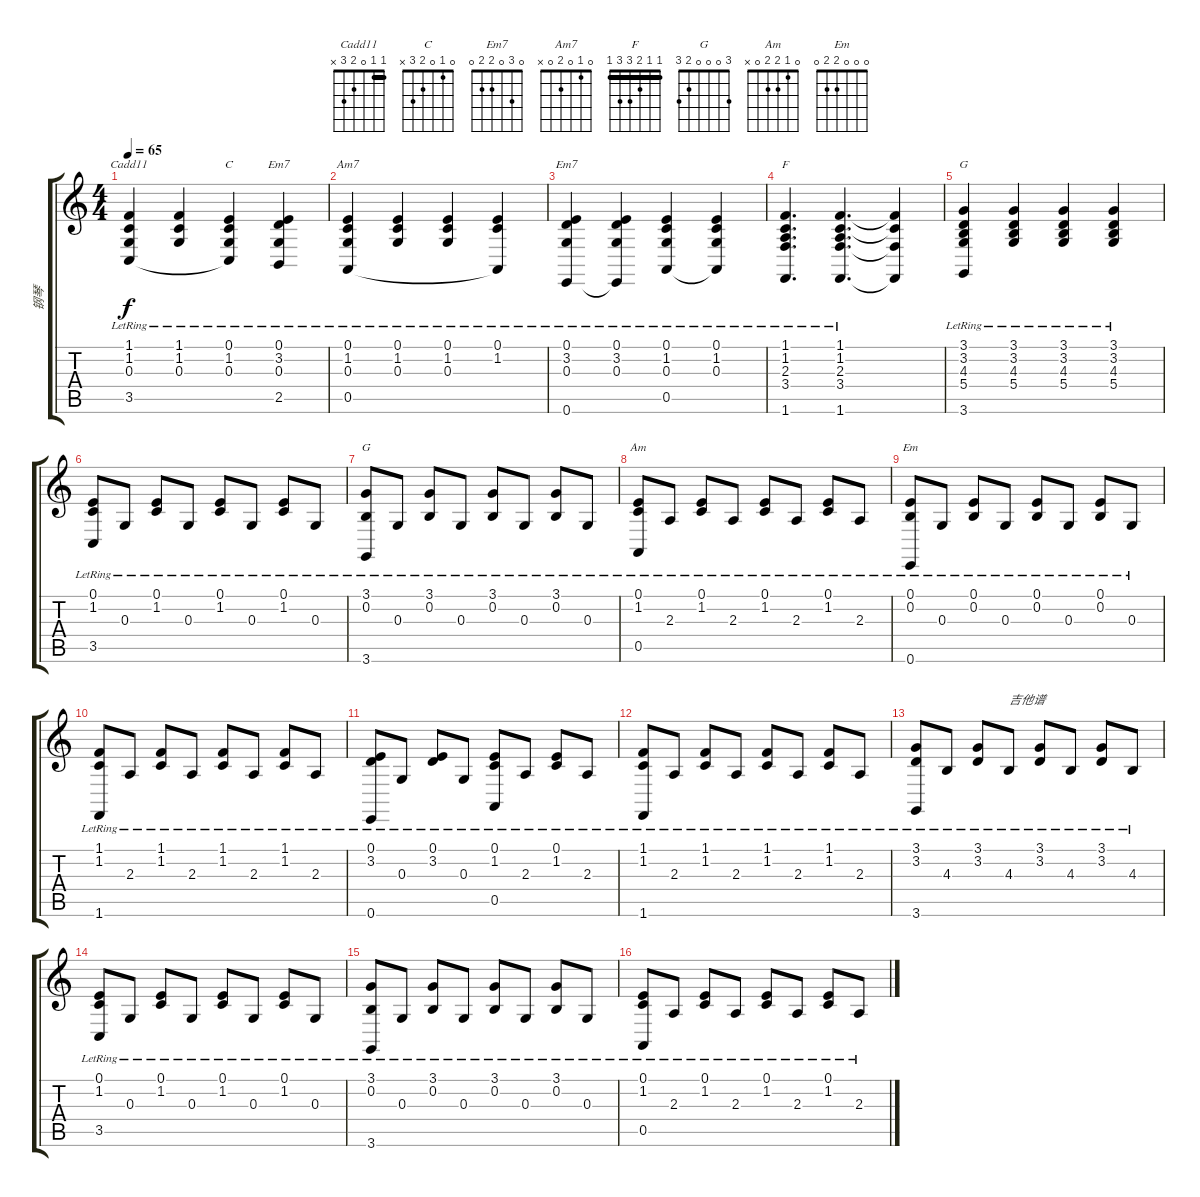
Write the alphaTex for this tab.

\track ("钢琴" "钢琴") {instrument acousticgrandpiano}
\staff {score tabs}
\tuning (E4 B3 G3 D3 A2 E2) {hide}
\chord ("Cadd11" 1 1 0 2 3 x) {barre 1}
\chord ("C" 0 1 0 2 3 x)
\chord ("Em7" 0 3 0 0 2 0)
\chord ("Am7" 0 1 0 2 0 x)
\chord ("Em7" 0 3 0 2 2 0)
\chord ("F" 1 1 2 3 3 1) {barre 1}
\chord ("G" 3 0 0 0 2 x)
\chord ("G" 3 0 0 0 2 3)
\chord ("Am" 0 1 2 2 0 x)
\chord ("Em" 0 0 0 2 2 0)
\ts (4 4)
\tempo 65
\clef g2
\ks c
(1.1{lr} 1.2{lr} 0.3{lr} 3.5{lr}).4{ch "Cadd11" dy f} (1.1{lr} 1.2{lr} 0.3{lr}).4 (0.1{lr} 1.2{lr} 0.3{lr} 3.5{t}).4{ch "C"} (0.1{lr} 3.2{lr} 0.3{lr} 2.5{lr}).4{ch "Em7"} |
(0.1{lr} 1.2{lr} 0.3{lr} 0.5{lr}).4{ch "Am7"} (0.1{lr} 1.2{lr} 0.3{lr}).4 (0.1{lr} 1.2{lr} 0.3{lr}).4 (0.1{lr} 1.2{lr} 0.5{t}).4 |
(0.1{lr} 3.2{lr} 0.3{lr} 0.6{lr}).4{ch "Em7"} (0.1{lr} 3.2{lr} 0.3{lr} 0.6{t}).4 (0.1{lr} 1.2{lr} 0.3{lr} 0.5{lr}).4 (0.1{lr} 1.2{lr} 0.3{lr} 0.5{t}).4 |
(1.1{lr} 1.2{lr} 2.3{lr} 3.4{lr} 1.6{lr}).4{d ch "F"} (1.1{lr} 1.2{lr} 2.3{lr} 3.4{lr} 1.6{lr}).4{d} (1.1{t} 1.2{t} 3.4{t} 1.6{t}).4 |
(3.1{lr} 3.2{lr} 4.3{lr} 5.4{lr} 3.6{lr}).4{ch "G"} (3.1{lr} 3.2{lr} 4.3{lr} 5.4{lr}).4 (3.1{lr} 3.2{lr} 4.3{lr} 5.4{lr}).4 (3.1{lr} 3.2{lr} 4.3{lr} 5.4{lr}).4 |
(0.1{lr} 1.2{lr} 3.5{lr}).8 0.3{lr}.8 (0.1{lr} 1.2{lr}).8 0.3{lr}.8 (0.1{lr} 1.2{lr}).8 0.3{lr}.8 (0.1{lr} 1.2{lr}).8 0.3{lr}.8 |
(3.1{lr} 0.2{lr} 3.6{lr}).8{ch "G"} 0.3{lr}.8 (3.1{lr} 0.2{lr}).8 0.3{lr}.8 (3.1{lr} 0.2{lr}).8 0.3{lr}.8 (3.1{lr} 0.2{lr}).8 0.3{lr}.8 |
(0.1{lr} 1.2{lr} 0.5{lr}).8{ch "Am"} 2.3{lr}.8 (0.1{lr} 1.2{lr}).8 2.3{lr}.8 (0.1{lr} 1.2{lr}).8 2.3{lr}.8 (0.1{lr} 1.2{lr}).8 2.3{lr}.8 |
(0.1{lr} 0.2{lr} 0.6{lr}).8{ch "Em"} 0.3{lr}.8 (0.1{lr} 0.2{lr}).8 0.3{lr}.8 (0.1{lr} 0.2{lr}).8 0.3{lr}.8 (0.1{lr} 0.2{lr}).8 0.3{lr}.8 |
(1.1{lr} 1.2{lr} 1.6{lr}).8 2.3{lr}.8 (1.1{lr} 1.2{lr}).8 2.3{lr}.8 (1.1{lr} 1.2{lr}).8 2.3{lr}.8 (1.1{lr} 1.2{lr}).8 2.3{lr}.8 |
(0.1{lr} 3.2{lr} 0.6{lr}).8 0.3{lr}.8 (0.1{lr} 3.2{lr}).8 0.3{lr}.8 (0.1{lr} 1.2{lr} 0.5{lr}).8 2.3{lr}.8 (0.1{lr} 1.2{lr}).8 2.3{lr}.8 |
(1.1{lr} 1.2{lr} 1.6{lr}).8 2.3{lr}.8 (1.1{lr} 1.2{lr}).8 2.3{lr}.8 (1.1{lr} 1.2{lr}).8 2.3{lr}.8 (1.1{lr} 1.2{lr}).8 2.3{lr}.8 |
(3.1{lr} 3.2{lr} 3.6{lr}).8 4.3{lr}.8 (3.1{lr} 3.2{lr}).8 4.3{lr}.8{txt "吉他谱"} (3.1{lr} 3.2{lr}).8 4.3{lr}.8 (3.1{lr} 3.2{lr}).8 4.3{lr}.8 |
(0.1{lr} 1.2{lr} 3.5{lr}).8 0.3{lr}.8 (0.1{lr} 1.2{lr}).8 0.3{lr}.8 (0.1{lr} 1.2{lr}).8 0.3{lr}.8 (0.1{lr} 1.2{lr}).8 0.3{lr}.8 |
(3.1{lr} 0.2{lr} 3.6{lr}).8 0.3{lr}.8 (3.1{lr} 0.2{lr}).8 0.3{lr}.8 (3.1{lr} 0.2{lr}).8 0.3{lr}.8 (3.1{lr} 0.2{lr}).8 0.3{lr}.8 |
(0.1{lr} 1.2{lr} 0.5{lr}).8 2.3{lr}.8 (0.1{lr} 1.2{lr}).8 2.3{lr}.8 (0.1{lr} 1.2{lr}).8 2.3{lr}.8 (0.1{lr} 1.2{lr}).8 2.3{lr}.8
